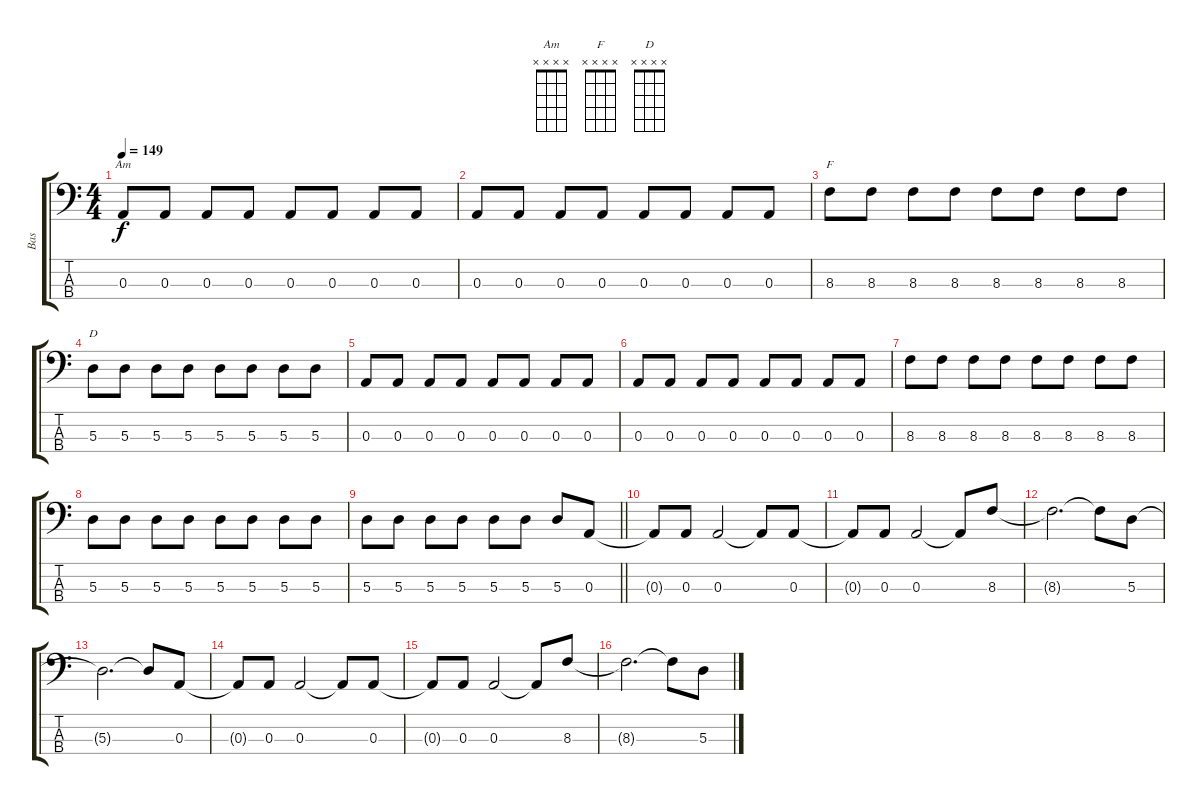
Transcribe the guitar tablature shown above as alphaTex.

\track ("Bas" "Bas") {instrument electricbasspick}
\staff {score tabs}
\tuning (G2 D2 A1 E1) {hide}
\chord ("Am" x x x x)
\chord ("F" x x x x)
\chord ("D" x x x x)
\ts (4 4)
\tempo 149
\clef f4
\ks c
0.3.8{ch "Am" dy f} 0.3.8 0.3.8 0.3.8 0.3.8 0.3.8 0.3.8 0.3.8 |
0.3.8 0.3.8 0.3.8 0.3.8 0.3.8 0.3.8 0.3.8 0.3.8 |
8.3.8{ch "F"} 8.3.8 8.3.8 8.3.8 8.3.8 8.3.8 8.3.8 8.3.8 |
5.3.8{ch "D"} 5.3.8 5.3.8 5.3.8 5.3.8 5.3.8 5.3.8 5.3.8 |
0.3.8 0.3.8 0.3.8 0.3.8 0.3.8 0.3.8 0.3.8 0.3.8 |
0.3.8 0.3.8 0.3.8 0.3.8 0.3.8 0.3.8 0.3.8 0.3.8 |
8.3.8 8.3.8 8.3.8 8.3.8 8.3.8 8.3.8 8.3.8 8.3.8 |
5.3.8 5.3.8 5.3.8 5.3.8 5.3.8 5.3.8 5.3.8 5.3.8 |
\barLineRight lightlight
5.3.8 5.3.8 5.3.8 5.3.8 5.3.8 5.3.8 5.3.8 0.3.8 |
0.3{t}.8 0.3.8 0.3.2 0.3{t}.8 0.3.8 |
0.3{t}.8 0.3.8 0.3.2 0.3{t}.8 8.3.8 |
8.3{t}.2{d} 8.3{t}.8 5.3.8 |
5.3{t}.2{d} 5.3{t}.8 0.3.8 |
0.3{t}.8 0.3.8 0.3.2 0.3{t}.8 0.3.8 |
0.3{t}.8 0.3.8 0.3.2 0.3{t}.8 8.3.8 |
8.3{t}.2{d} 8.3{t}.8 5.3.8
